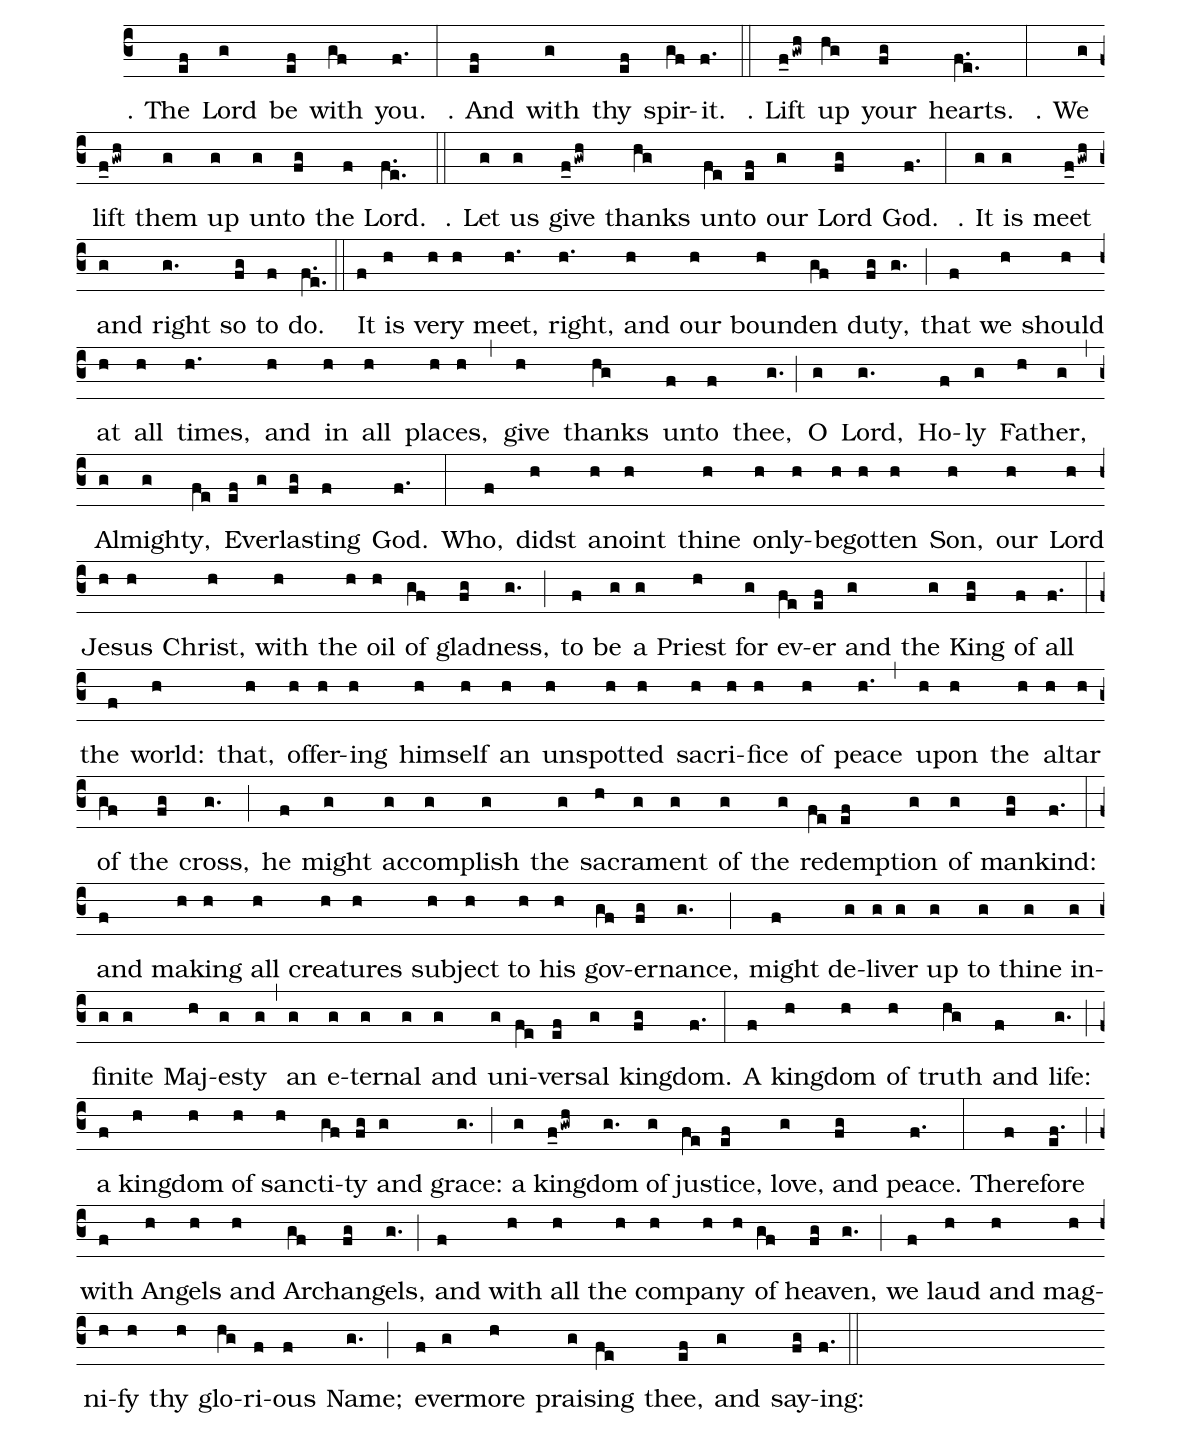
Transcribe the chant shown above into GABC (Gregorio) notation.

%%
(c3)℣. The(ef) Lord(g) be(ef) with(gf) you.(f.) (:) ℟. And(ef) with(g) thy(ef) spir(gf)it.(f.) (::) ℣. Lift(f_0gwh) up(hg) your(fg) hearts.(f.e.) (:) ℟. We(g) lift(f_0gwh) them(g) up(g) un(g)to(fg) the(f) Lord.(f.e.) (::) ℣. Let(g) us(g) give(f_0gwh) thanks(hg) un(fe)to(ef) our(g) Lord(fg) God.(f.) (:) ℟. It(g) is(g) meet(f_0gwh) and(g) right(g.) so(fg) to(f) do.(f.e.) (::) It(f) is(h) ver(h)y(h) meet,(h.) right,(h.) and(h) our(h) bound(h)en(gf) du(fg)ty,(g.) (;) that(f) we(h) should(h) at(h) all(h) times,(h.) and(h) in(h) all(h) plac(h)es,(h) (,) give(h) thanks(hg) un(f)to(f) thee,(g.) (;) O(g) Lord,(g.) Ho(f)ly(g) Fa(h)ther,(g) (,) Al(g)might(g)y,(fe) Ev(ef)er(g)last(fg)ing(f) God.(f.) (:)
Who,(f) didst(h) a(h)noint(h) thine(h) on(h)ly-(h)be(h)got(h)ten(h) Son,(h) our(h) Lord(h) Je(h)sus(h) Christ,(h) with(h) the(h) oil(h) of(gf) glad(fg)ness,(g.) (;) to(f) be(g) a(g) Priest(h) for(g) ev(fe)er(ef) and(g) the(g) King(fg) of(f) all(f.) (:) the(f) world:(h) that,(h) of(h)fer(h)ing(h) him(h)self(h) an(h) un(h)spot(h)ted(h) sac(h)ri(h)fice(h) of(h) peace(h.) (,) up(h)on(h) the(h) al(h)tar(h) of(gf) the(fg) cross,(g.) (;) he(f) might(g) ac(g)com(g)plish(g) the(g) sac(h)ra(g)ment(g) of(g) the(g) re(fe)demp(ef)tion(g) of(g) man(fg)kind:(f.) (:) and(f) mak(h)ing(h) all(h) crea(h)tures(h) sub(h)ject(h) to(h) his(h) gov(gf)ern(fg)ance,(g.) (;) might(f) de(g)liv(g)er(g) up(g) to(g) thine(g) in(g)fi(g)nite(g) Maj(h)es(g)ty(g) (,) an(g) e(g)ter(g)nal(g) and(g) u(g)ni(fe)ver(ef)sal(g) king(fg)dom.(f.) (:) A(f) king(h)dom(h) of(h) truth(hg) and(f) life:(g.) (;) a(f) king(h)dom(h) of(h) sanc(h)ti(gf)ty(fg) and(g) grace:(g.) (;) a(g) king(f_0gwh)dom(g.) of(g) jus(fe)tice,(ef) love,(g) and(fg) peace.(f.) (:)
There(f)fore(ef.) (;) with(f) An(h)gels(h) and(h) Arch(gf)an(fg)gels,(g.) (;) and(f) with(h) all(h) the(h) com(h)pa(h)ny(h) of(gf) heav(fg)en,(g.) (;) we(f) laud(h) and(h) mag(h)ni(h)fy(h) thy(h) glo(hg)ri(f)ous(f) Name;(g.) (;) ev(f)er(g)more(h) prais(g)ing(fe) thee,(ef) and(g) say(fg)ing:(f.) (::)
